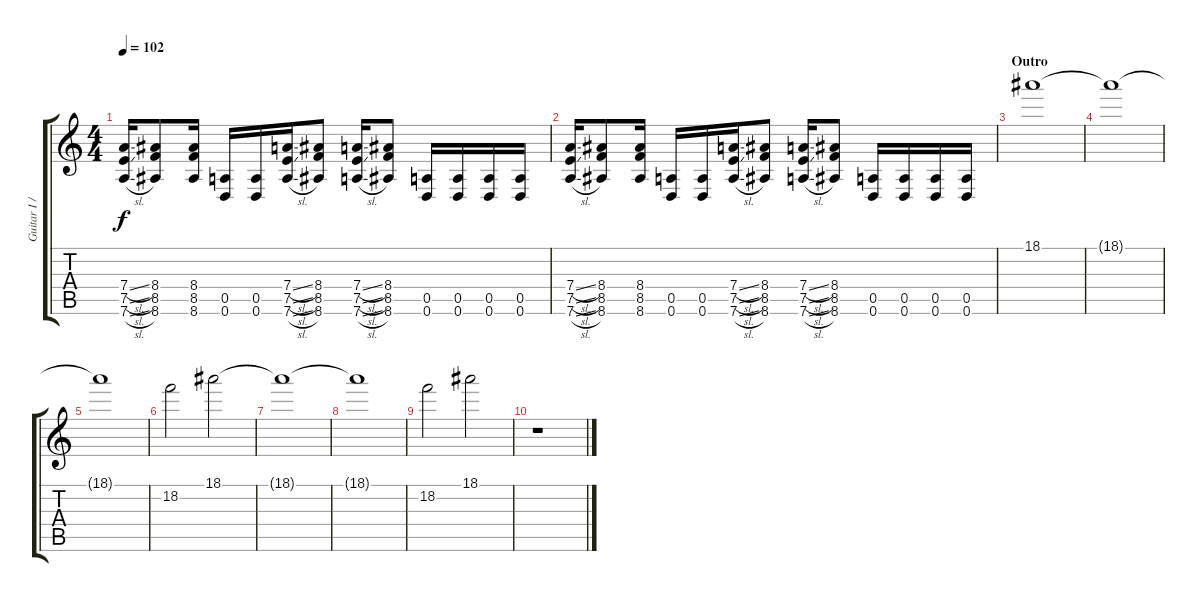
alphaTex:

\track ("Guitar I / Outro Strings" "Guitar I /") {instrument distortionguitar}
\staff {score tabs}
\tuning (E4 B3 G3 D3 A2 D2) {hide}
\ts (4 4)
\tempo 102
\clef g2
\ks c
(7.4{sl} 7.5{sl} 7.6{sl}).16{dy f} (8.4 8.5 8.6).8 (8.4 8.5 8.6).16 (0.5 0.6).16 (0.5 0.6).16 (7.4{sl} 7.5{sl} 7.6{sl}).16 (8.4 8.5 8.6).8 (7.4{sl} 7.5{sl} 7.6{sl}).16 (8.4 8.5 8.6).8 (0.5 0.6).16 (0.5 0.6).16 (0.5 0.6).16 (0.5 0.6).16 |
(7.4{sl} 7.5{sl} 7.6{sl}).16 (8.4 8.5 8.6).8 (8.4 8.5 8.6).16 (0.5 0.6).16 (0.5 0.6).16 (7.4{sl} 7.5{sl} 7.6{sl}).16 (8.4 8.5 8.6).8 (7.4{sl} 7.5{sl} 7.6{sl}).16 (8.4 8.5 8.6).8 (0.5 0.6).16 (0.5 0.6).16 (0.5 0.6).16 (0.5 0.6).16 |
\section ("" "Outro")
18.1.1{volume 8 instrument stringensemble2} |
18.1{t}.1 |
18.1{t}.1 |
18.2.2 18.1.2 |
18.1{t}.1{volume 8 instrument stringensemble2} |
18.1{t}.1 |
18.2.2 18.1.2 |
r.1
